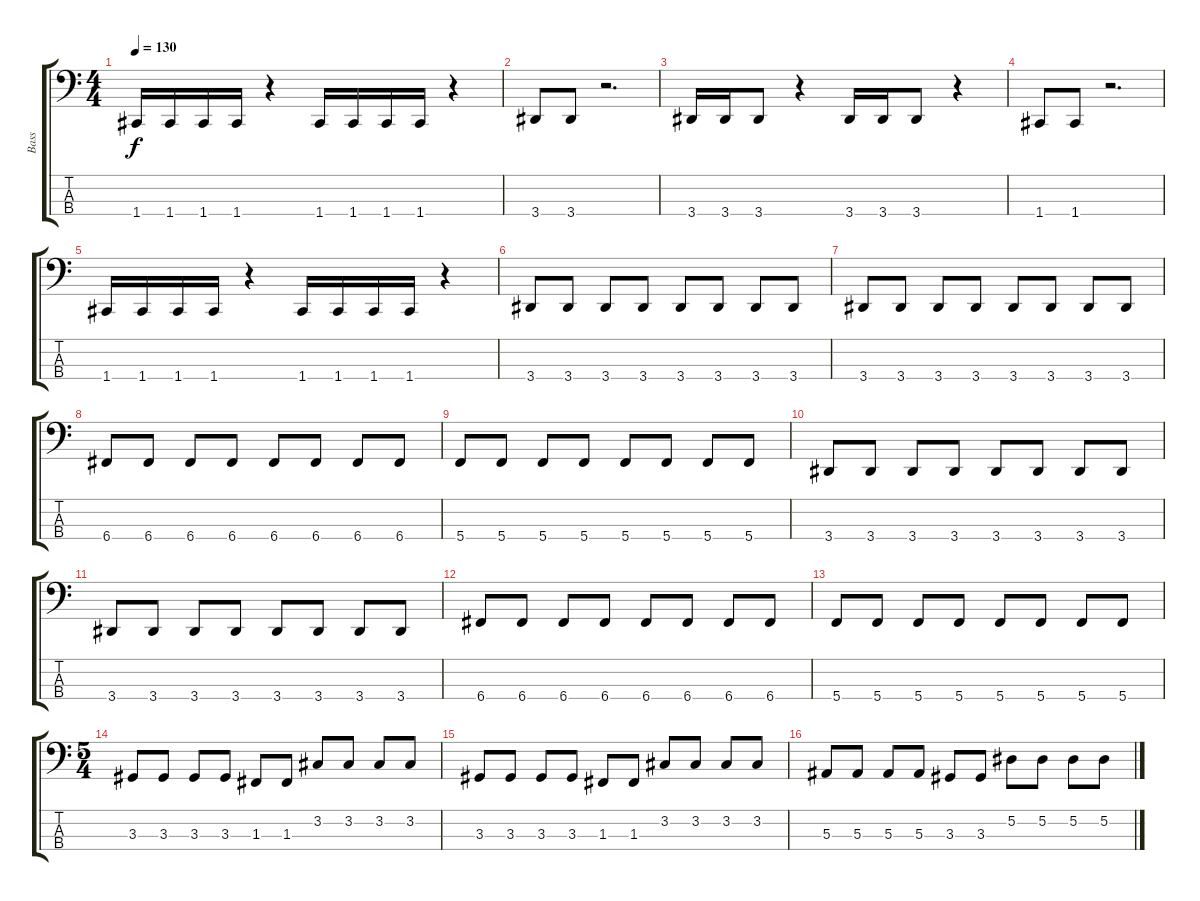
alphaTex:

\track ("Bass" "Bass") {instrument electricbassfinger}
\staff {score tabs}
\tuning (Eb2 Bb1 F1 C1) {hide}
\ts (4 4)
\tempo 130
\clef f4
\ks c
1.4.16{dy f} 1.4.16 1.4.16 1.4.16 r.4 1.4.16 1.4.16 1.4.16 1.4.16 r.4 |
3.4.8 3.4.8 r.2{d} |
3.4.16 3.4.16 3.4.8 r.4 3.4.16 3.4.16 3.4.8 r.4 |
1.4.8 1.4.8 r.2{d} |
1.4.16 1.4.16 1.4.16 1.4.16 r.4 1.4.16 1.4.16 1.4.16 1.4.16 r.4 |
3.4.8 3.4.8 3.4.8 3.4.8 3.4.8 3.4.8 3.4.8 3.4.8 |
3.4.8 3.4.8 3.4.8 3.4.8 3.4.8 3.4.8 3.4.8 3.4.8 |
6.4.8 6.4.8 6.4.8 6.4.8 6.4.8 6.4.8 6.4.8 6.4.8 |
5.4.8 5.4.8 5.4.8 5.4.8 5.4.8 5.4.8 5.4.8 5.4.8 |
3.4.8 3.4.8 3.4.8 3.4.8 3.4.8 3.4.8 3.4.8 3.4.8 |
3.4.8 3.4.8 3.4.8 3.4.8 3.4.8 3.4.8 3.4.8 3.4.8 |
6.4.8 6.4.8 6.4.8 6.4.8 6.4.8 6.4.8 6.4.8 6.4.8 |
5.4.8 5.4.8 5.4.8 5.4.8 5.4.8 5.4.8 5.4.8 5.4.8 |
\ts (5 4)
3.3.8 3.3.8 3.3.8 3.3.8 1.3.8 1.3.8 3.2.8 3.2.8 3.2.8 3.2.8 |
3.3.8 3.3.8 3.3.8 3.3.8 1.3.8 1.3.8 3.2.8 3.2.8 3.2.8 3.2.8 |
5.3.8 5.3.8 5.3.8 5.3.8 3.3.8 3.3.8 5.2.8 5.2.8 5.2.8 5.2.8
